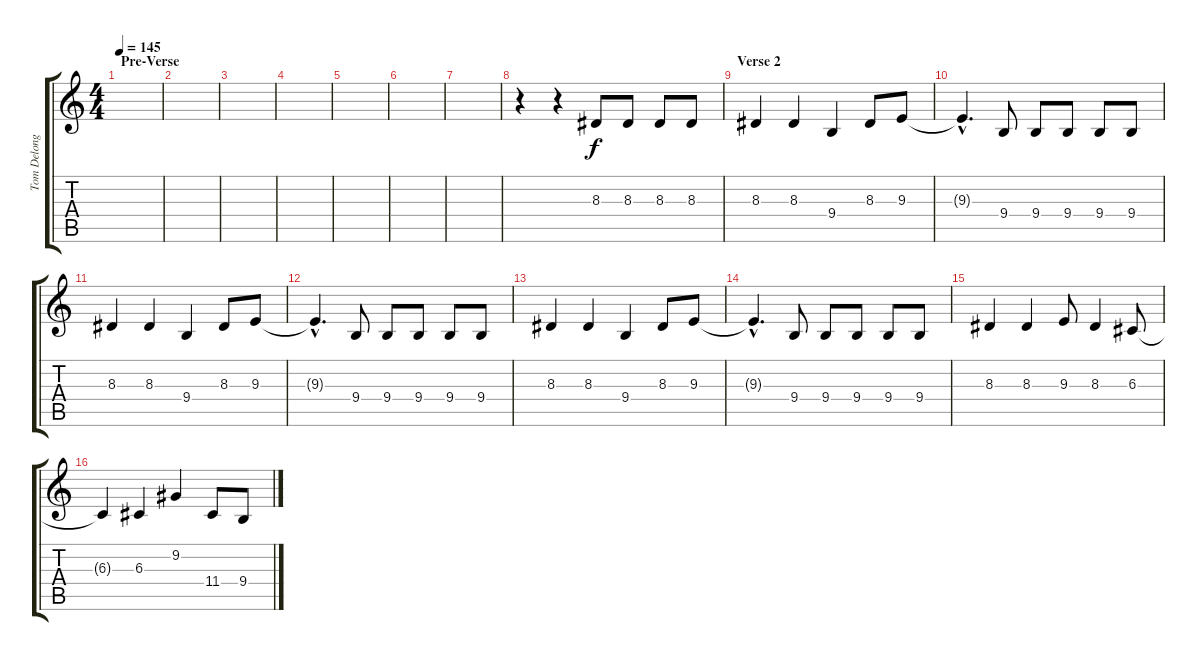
\track ("Tom Delonge Vocals" "Tom Delong") {instrument flute}
\staff {score tabs}
\tuning (E4 B3 G3 D3 A2 E2) {hide}
\ts (4 4)
\section ("" "Pre-Verse")
\tempo 145
\clef g2
\ks c
|
|
|
|
|
|
|
r.4 r.4 8.3.8 8.3.8 8.3.8 8.3.8 |
\section ("" "Verse 2")
8.3.4 8.3.4 9.4.4 8.3.8 9.3.8 |
9.3{hac t}.4{d} 9.4.8 9.4.8 9.4.8 9.4.8 9.4.8 |
8.3.4 8.3.4 9.4.4 8.3.8 9.3.8 |
9.3{hac t}.4{d} 9.4.8 9.4.8 9.4.8 9.4.8 9.4.8 |
8.3.4 8.3.4 9.4.4 8.3.8 9.3.8 |
9.3{hac t}.4{d} 9.4.8 9.4.8 9.4.8 9.4.8 9.4.8 |
8.3.4 8.3.4 9.3.8 8.3.4 6.3.8 |
6.3{t}.4 6.3.4 9.2.4 11.4.8 9.4.8
